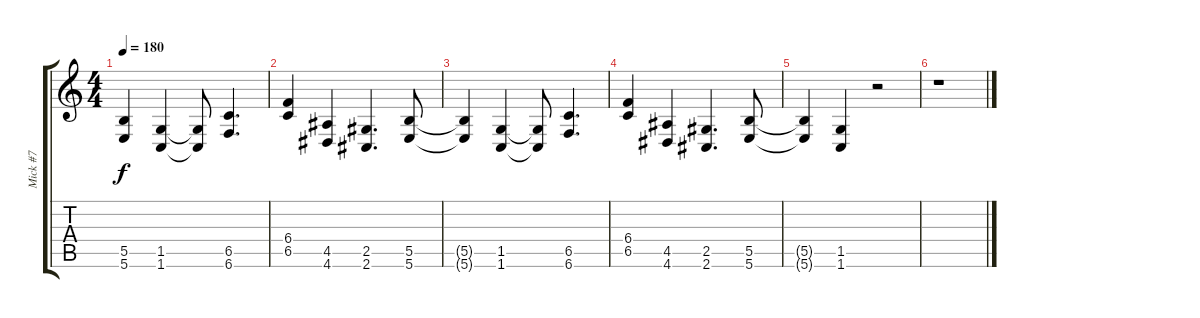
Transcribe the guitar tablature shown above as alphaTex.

\track ("Mick #7" "Mick #7") {instrument distortionguitar}
\staff {score tabs}
\tuning (Db4 Ab3 E3 B2 Gb2 B1) {hide}
\ts (4 4)
\tempo 180
\clef g2
\ks c
(5.5{t} 5.6{t}).4{dy f} (1.5 1.6).4 (1.5{t} 1.6{t}).8 (6.5 6.6).4{d} |
(6.4 6.5).4 (4.5 4.6).4 (2.5 2.6).4{d} (5.5 5.6).8 |
(5.5{t} 5.6{t}).4 (1.5 1.6).4 (1.5{t} 1.6{t}).8 (6.5 6.6).4{d} |
(6.4 6.5).4 (4.5 4.6).4 (2.5 2.6).4{d} (5.5 5.6).8 |
(5.5{t} 5.6{t}).4 (1.5 1.6).4 r.2 |
r.1
